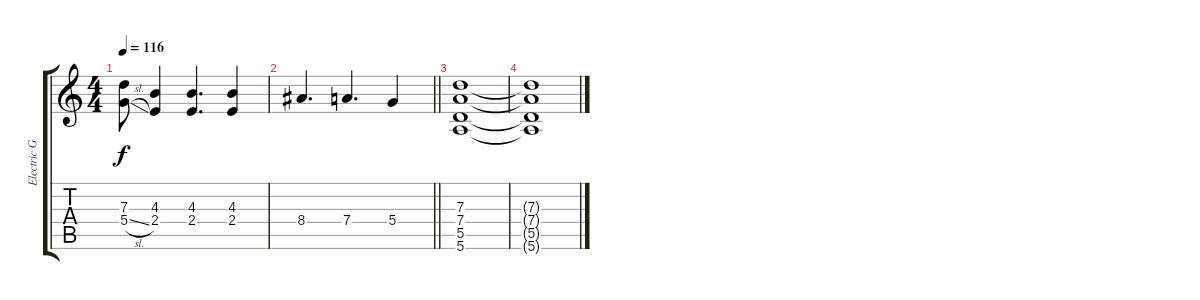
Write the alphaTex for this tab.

\track ("Electric Guitar" "Electric G") {instrument distortionguitar}
\staff {score tabs}
\tuning (E4 B3 G3 D3 A2 E2) {hide}
\ts (4 4)
\tempo 116
\clef g2
\ks c
(7.3 5.4{sl}).8{dy f} (4.3 2.4).4 (4.3 2.4).4{d} (4.3 2.4).4 |
\barLineRight lightlight
8.4.4{d} 7.4.4{d} 5.4.4 |
(7.3 7.4 5.5 5.6).1{volume 5 instrument distortionguitar} |
(7.3{t} 7.4{t} 5.5{t} 5.6{t}).1
